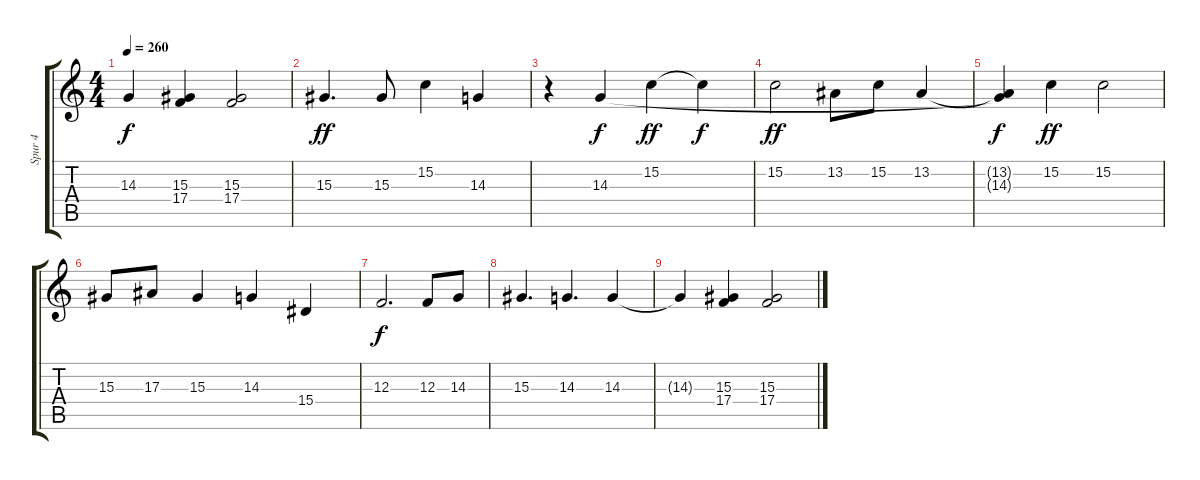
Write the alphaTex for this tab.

\track ("Spur 4" "Spur 4") {instrument accordion}
\staff {score tabs}
\tuning (D4 A3 F3 C3 G2 D2) {hide}
\ts (4 4)
\tempo 260
\clef g2
\ks c
14.3{t}.4{dy f} (15.3 17.4).4 (15.3 17.4).2 |
15.3.4{d dy ff} 15.3.8 15.2.4 14.3.4 |
r.4 14.3.4{dy f} 15.2.4{dy ff} 15.2{t}.4{dy f} |
15.2.2{dy ff} 13.2.8 15.2.8 13.2.4 |
(13.2{t} 14.3{t}).4{dy f} 15.2.4{dy ff} 15.2.2 |
15.3.8 17.3.8 15.3.4 14.3.4 15.4.4 |
12.3.2{d dy f} 12.3.8 14.3.8 |
15.3.4{d} 14.3.4{d} 14.3.4 |
14.3{t}.4 (15.3 17.4).4 (15.3 17.4).2
